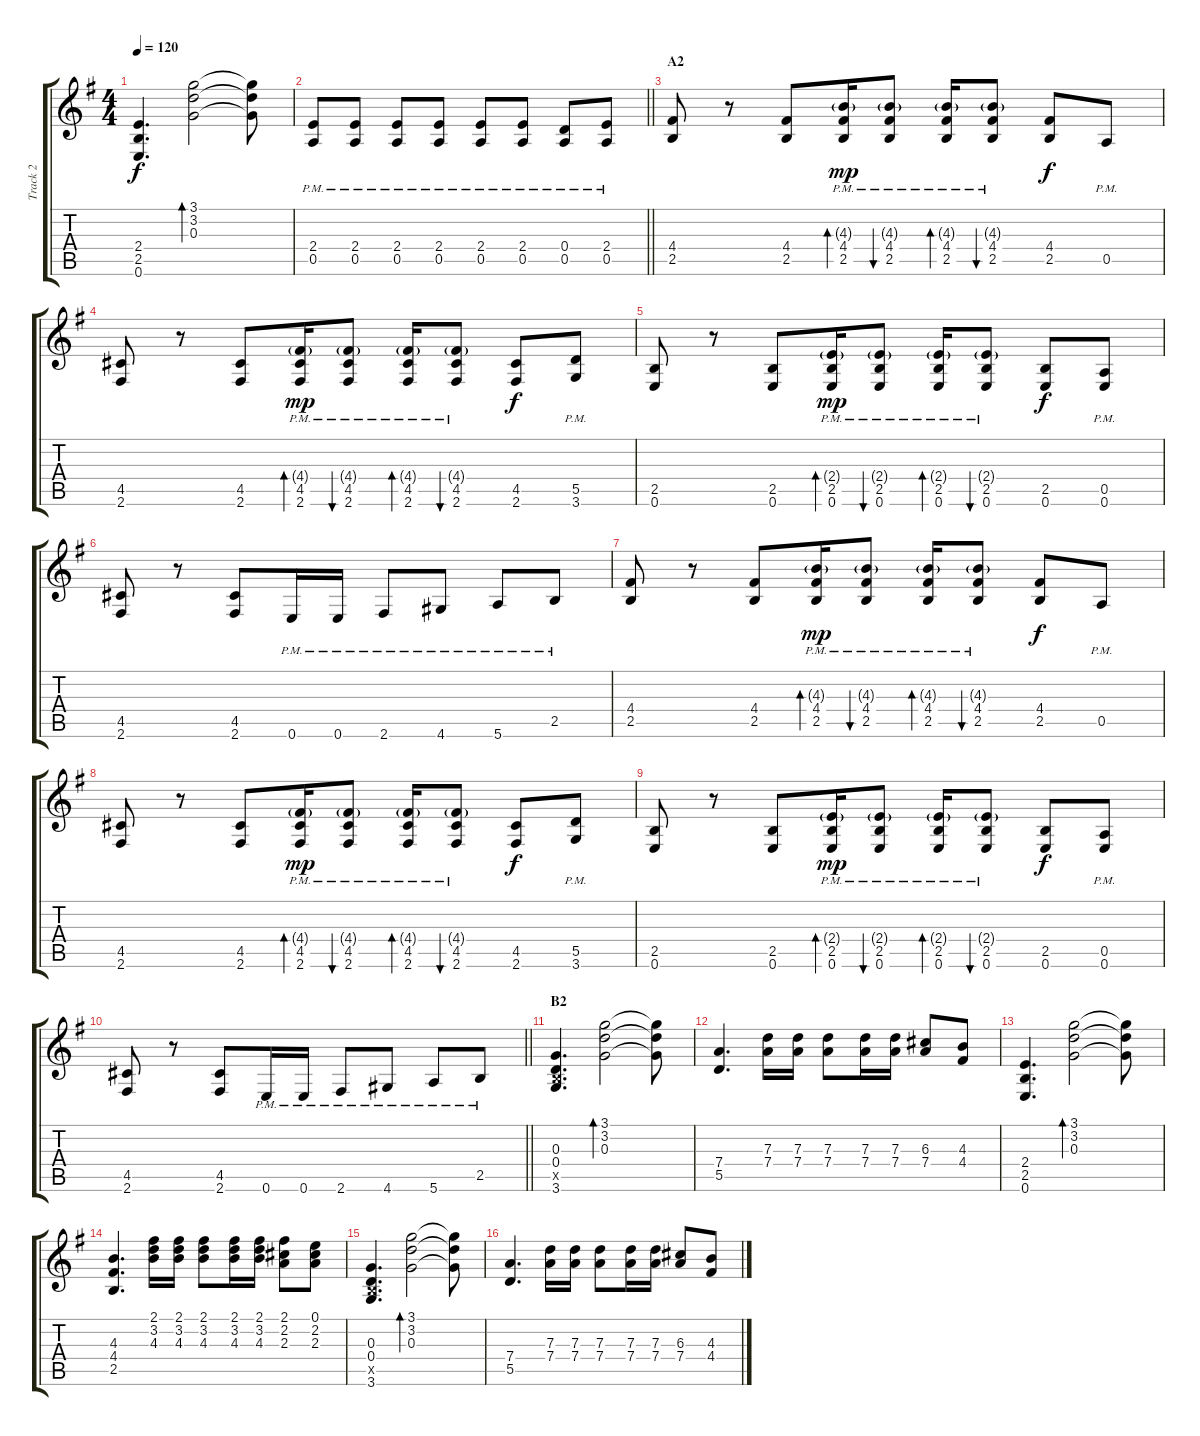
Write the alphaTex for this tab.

\track ("Track 2" "Track 2") {instrument distortionguitar}
\staff {score tabs}
\tuning (E4 B3 G3 D3 A2 E2) {hide}
\ts (4 4)
\tempo 120
\clef g2
\ks eminor
(2.4 2.5 0.6).4{d dy f} (3.1 3.2 0.3).2{bd 60} (3.1{t} 3.2{t} 0.3{t}).8 |
\barLineRight lightlight
(2.4{pm} 0.5{pm}).8 (2.4{pm} 0.5{pm}).8 (2.4{pm} 0.5{pm}).8 (2.4{pm} 0.5{pm}).8 (2.4{pm} 0.5{pm}).8 (2.4{pm} 0.5{pm}).8 (0.4{pm} 0.5{pm}).8 (2.4{pm} 0.5{pm}).8 |
\section ("" "A2")
(4.4 2.5).8 r.8 (4.4 2.5).8 (4.3{g pm} 4.4{pm} 2.5{pm}).16{bd 60 dy mp} (4.3{g pm} 4.4{pm} 2.5{pm}).8{bu 60} (4.3{g pm} 4.4{pm} 2.5{pm}).16{bd 60} (4.3{g pm} 4.4{pm} 2.5{pm}).8{bu 60} (4.4 2.5).8{dy f} 0.5{pm}.8 |
(4.5 2.6).8 r.8 (4.5 2.6).8 (4.4{g pm} 4.5{pm} 2.6{pm}).16{bd 60 dy mp} (4.4{g pm} 4.5{pm} 2.6{pm}).8{bu 60} (4.4{g pm} 4.5{pm} 2.6{pm}).16{bd 60} (4.4{g pm} 4.5{pm} 2.6{pm}).8{bu 60} (4.5 2.6).8{dy f} (5.5{pm} 3.6).8 |
(2.5 0.6).8 r.8 (2.5 0.6).8 (2.4{g pm} 2.5{pm} 0.6{pm}).16{bd 60 dy mp} (2.4{g pm} 2.5{pm} 0.6{pm}).8{bu 60} (2.4{g pm} 2.5{pm} 0.6{pm}).16{bd 60} (2.4{g pm} 2.5{pm} 0.6{pm}).8{bu 60} (2.5 0.6).8{dy f} (0.5{pm} 0.6).8 |
(4.5 2.6).8 r.8 (4.5 2.6).8 0.6{pm}.16 0.6{pm}.16 2.6{pm}.8 4.6{pm}.8 5.6{pm}.8 2.5{pm}.8 |
(4.4 2.5).8 r.8 (4.4 2.5).8 (4.3{g pm} 4.4{pm} 2.5{pm}).16{bd 60 dy mp} (4.3{g pm} 4.4{pm} 2.5{pm}).8{bu 60} (4.3{g pm} 4.4{pm} 2.5{pm}).16{bd 60} (4.3{g pm} 4.4{pm} 2.5{pm}).8{bu 60} (4.4 2.5).8{dy f} 0.5{pm}.8 |
(4.5 2.6).8 r.8 (4.5 2.6).8 (4.4{g pm} 4.5{pm} 2.6{pm}).16{bd 60 dy mp} (4.4{g pm} 4.5{pm} 2.6{pm}).8{bu 60} (4.4{g pm} 4.5{pm} 2.6{pm}).16{bd 60} (4.4{g pm} 4.5{pm} 2.6{pm}).8{bu 60} (4.5 2.6).8{dy f} (5.5{pm} 3.6).8 |
(2.5 0.6).8 r.8 (2.5 0.6).8 (2.4{g pm} 2.5{pm} 0.6{pm}).16{bd 60 dy mp} (2.4{g pm} 2.5{pm} 0.6{pm}).8{bu 60} (2.4{g pm} 2.5{pm} 0.6{pm}).16{bd 60} (2.4{g pm} 2.5{pm} 0.6{pm}).8{bu 60} (2.5 0.6).8{dy f} (0.5{pm} 0.6).8 |
\barLineRight lightlight
(4.5 2.6).8 r.8 (4.5 2.6).8 0.6{pm}.16 0.6{pm}.16 2.6{pm}.8 4.6{pm}.8 5.6{pm}.8 2.5{pm}.8 |
\section ("" "B2")
(0.3 0.4 2.5{x} 3.6).4{d} (3.1 3.2 0.3).2{bd 60} (3.1{t} 3.2{t} 0.3{t}).8 |
(7.4 5.5).4{d} (7.3 7.4).16 (7.3 7.4).16 (7.3 7.4).8 (7.3 7.4).16 (7.3 7.4).16 (6.3 7.4).8 (4.3 4.4).8 |
(2.4 2.5 0.6).4{d} (3.1 3.2 0.3).2{bd 60} (3.1{t} 3.2{t} 0.3{t}).8 |
(4.3 4.4 2.5).4{d} (2.1 3.2 4.3).16 (2.1 3.2 4.3).16 (2.1 3.2 4.3).8 (2.1 3.2 4.3).16 (2.1 3.2 4.3).16 (2.1 2.2 2.3).8 (0.1 2.2 2.3).8 |
(0.3 0.4 2.5{x} 3.6).4{d} (3.1 3.2 0.3).2{bd 60} (3.1{t} 3.2{t} 0.3{t}).8 |
(7.4 5.5).4{d} (7.3 7.4).16 (7.3 7.4).16 (7.3 7.4).8 (7.3 7.4).16 (7.3 7.4).16 (6.3 7.4).8 (4.3 4.4).8
